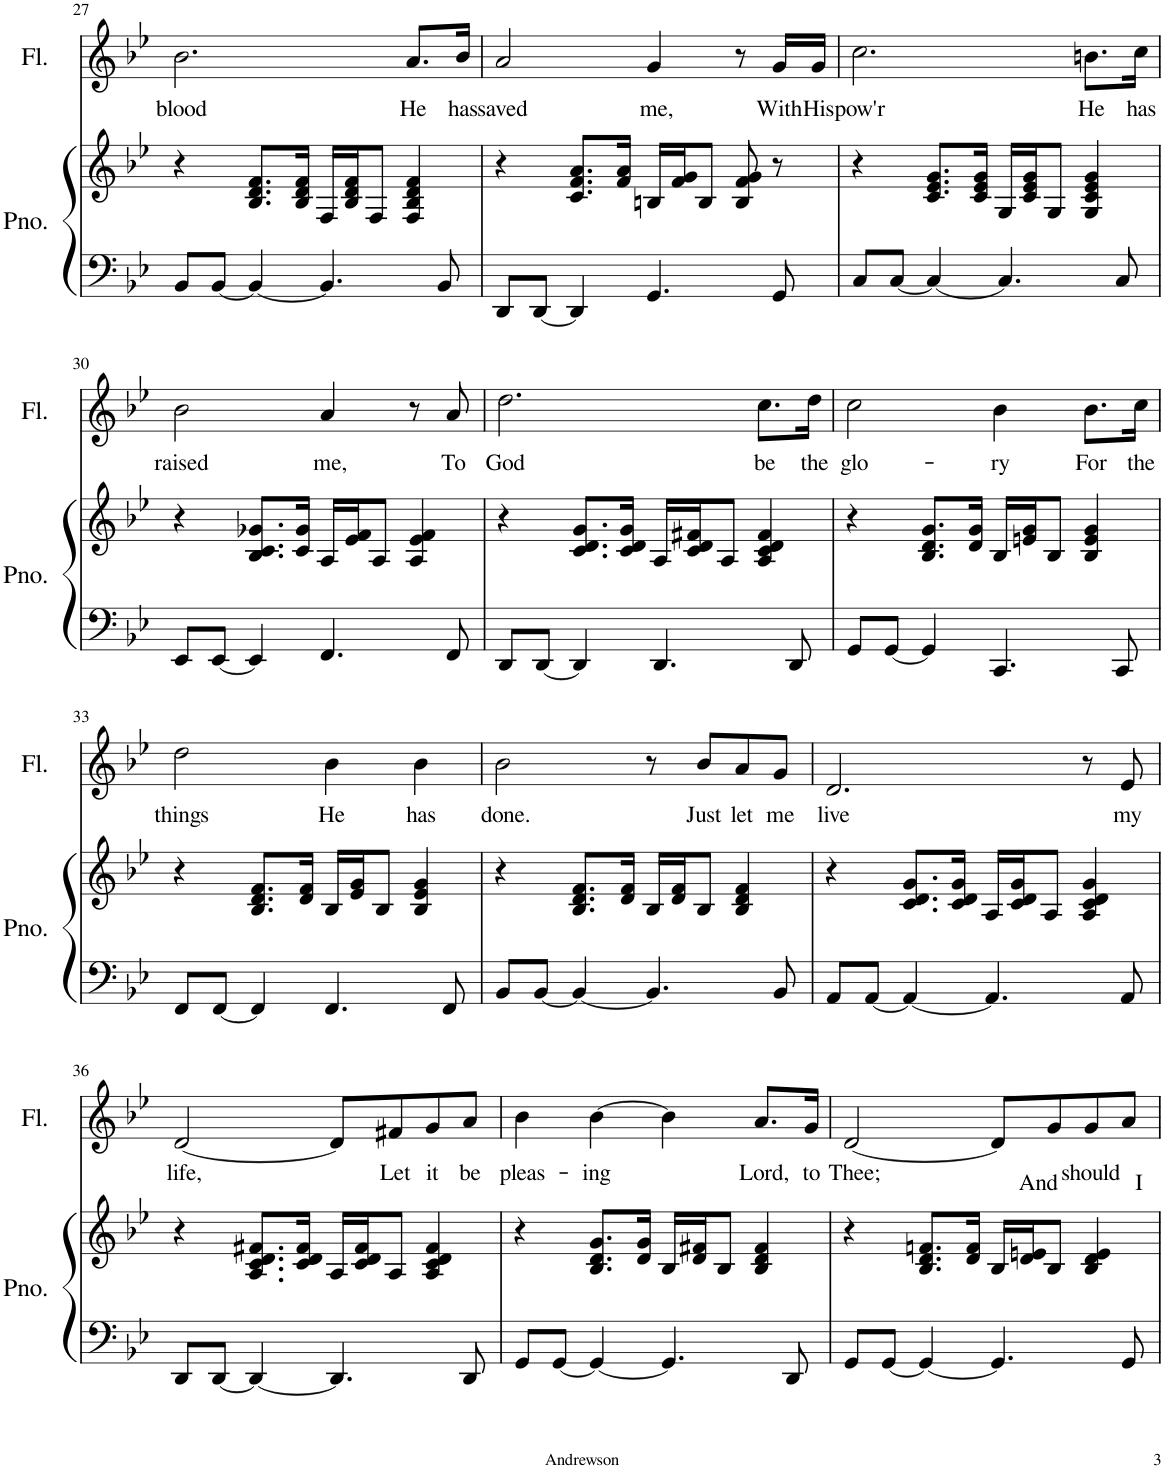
**kern	**kern	**kern	**text
*part2	*part2	*part1	*part1
*staff3	*staff2	*staff1	*staff1
*I"Grand Piano	*	*I"Flute	*
*I'Pno.	*	*I'Fl.	*
!!LO:PB:g=z
*clefF4	*clefG2	*clefG2	*
*k[b-e-]	*k[b-e-]	*k[b-e-]	*
*M4/4	*M4/4	*M4/4	*
*met(c)	*met(c)	*met(c)	*
=27	=27	=27	=27
!	!	!	!LO:LY:b
8BB-/L	4r	2.b-\	blood
[8BB-/J	.	.	.
4BB-/_	8.B-/ 8.d/ 8.f/L	.	.
.	16B-/ 16d/ 16f/Jk	.	.
4.BB-/]	16F/LL	.	.
.	16B-/ 16d/ 16f/J	.	.
.	8F/J	.	.
!	!	!	!LO:LY:b
.	4F/ 4B-/ 4d/ 4f/	8.a/L	He
8BB-/	.	.	.
!	!	!	!LO:LY:b
.	.	16b-/Jk	has
=28	=28	=28	=28
!	!	!	!LO:LY:b
8DD/L	4r	2a/	saved
[8DD/J	.	.	.
4DD/]	8.c/ 8.f/ 8.a/L	.	.
.	16f/ 16a/Jk	.	.
!	!	!	!LO:LY:b
4.GG/	16Bn/LL	4g/	me,
.	16f/ 16g/J	.	.
.	8B/J	.	.
.	8B/ 8f/ 8g/	8r	.
!	!	!	!LO:LY:b
8GG/	8r	16g/LL	With
!	!	!	!LO:LY:b
.	.	16g/JJ	His
=29	=29	=29	=29
!	!	!	!LO:LY:b
8C/L	4r	2.cc\	pow'r
[8C/J	.	.	.
4C/_	8.c/ 8.e-/ 8.g/L	.	.
.	16c/ 16e-/ 16g/Jk	.	.
4.C/]	16G/LL	.	.
.	16c/ 16e-/ 16g/J	.	.
.	8G/J	.	.
!	!	!	!LO:LY:b
.	4G/ 4c/ 4e-/ 4g/	8.bn\L	He
8C/	.	.	.
!	!	!	!LO:LY:b
.	.	16cc\Jk	has
!!LO:LB:g=z
=30	=30	=30	=30
!	!	!	!LO:LY:b
8EE-/L	4r	2b-\	raised
[8EE-/J	.	.	.
4EE-/]	8.B-/ 8.c/ 8.g-X/L	.	.
.	16c/ 16g-/Jk	.	.
!	!	!	!LO:LY:b
4.FF/	16A/LL	4a/	me,
.	16e-/ 16f/J	.	.
.	8A/J	.	.
.	4A/ 4e-/ 4f/	8r	.
!	!	!	!LO:LY:b
8FF/	.	8a/	To
=31	=31	=31	=31
!	!	!	!LO:LY:b
8DD/L	4r	2.dd\	God
[8DD/J	.	.	.
4DD/]	8.c/ 8.d/ 8.g/L	.	.
.	16c/ 16d/ 16g/Jk	.	.
4.DD/	16A/LL	.	.
.	16c/ 16d/ 16f#X/J	.	.
.	8A/J	.	.
!	!	!	!LO:LY:b
.	4A/ 4c/ 4d/ 4f#/	8.cc\L	be
8DD/	.	.	.
!	!	!	!LO:LY:b
.	.	16dd\Jk	the
=32	=32	=32	=32
!	!	!	!LO:LY:b
8GG/L	4r	2cc\	glo-
[8GG/J	.	.	.
4GG/]	8.B-/ 8.d/ 8.g/L	.	.
.	16d/ 16g/Jk	.	.
!	!	!	!LO:LY:b
4.CC/	16B-/LL	4b-\	-ry
.	16en/ 16g/J	.	.
.	8B-/J	.	.
!	!	!	!LO:LY:b
.	4B-/ 4e/ 4g/	8.b-\L	For
8CC/	.	.	.
!	!	!	!LO:LY:b
.	.	16cc\Jk	the
!!LO:LB:g=z
=33	=33	=33	=33
!	!	!	!LO:LY:b
8FF/L	4r	2dd\	things
[8FF/J	.	.	.
4FF/]	8.B-/ 8.d/ 8.f/L	.	.
.	16d/ 16f/Jk	.	.
!	!	!	!LO:LY:b
4.FF/	16B-/LL	4b-\	He
.	16e-/ 16g/J	.	.
.	8B-/J	.	.
!	!	!	!LO:LY:b
.	4B-/ 4e-/ 4g/	4b-\	has
8FF/	.	.	.
=34	=34	=34	=34
!	!	!	!LO:LY:b
8BB-/L	4r	2b-\	done.
[8BB-/J	.	.	.
4BB-/_	8.B-/ 8.d/ 8.f/L	.	.
.	16d/ 16f/Jk	.	.
4.BB-/]	16B-/LL	8r	.
.	16d/ 16f/J	.	.
!	!	!	!LO:LY:b
.	8B-/J	8b-/L	Just
!	!	!	!LO:LY:b
.	4B-/ 4d/ 4f/	8a/	let
!	!	!	!LO:LY:b
8BB-/	.	8g/J	me
=35	=35	=35	=35
!	!	!	!LO:LY:b
8AA/L	4r	2.d/	live
[8AA/J	.	.	.
4AA/_	8.c/ 8.d/ 8.g/L	.	.
.	16c/ 16d/ 16g/Jk	.	.
4.AA/]	16A/LL	.	.
.	16c/ 16d/ 16g/J	.	.
.	8A/J	.	.
.	4A/ 4c/ 4d/ 4g/	8r	.
!	!	!	!LO:LY:b
8AA/	.	8e-/	my
!!LO:LB:g=z
=36	=36	=36	=36
!	!	!	!LO:LY:b
8DD/L	4r	[2d/	life,
[8DD/J	.	.	.
4DD/_	8.A/ 8.c/ 8.d/ 8.f#X/L	.	.
.	16c/ 16d/ 16f#/Jk	.	.
4.DD/]	16A/LL	8d/L]	.
.	16c/ 16d/ 16f#/J	.	.
!	!	!	!LO:LY:b
.	8A/J	8f#X/	Let
!	!	!	!LO:LY:b
.	4A/ 4c/ 4d/ 4f#/	8g/	it
!	!	!	!LO:LY:b
8DD/	.	8a/J	be
=37	=37	=37	=37
!	!	!	!LO:LY:b
8GG/L	4r	4b-\	pleas-
[8GG/J	.	.	.
!	!	!	!LO:LY:b
4GG/_	8.B-/ 8.d/ 8.g/L	[4b-\	-ing
.	16d/ 16g/Jk	.	.
4.GG/]	16B-/LL	4b-\]	.
.	16d/ 16f#X/J	.	.
.	8B-/J	.	.
!	!	!	!LO:LY:b
.	4B-/ 4d/ 4f#/	8.a/L	Lord,
8DD/	.	.	.
!	!	!	!LO:LY:b
.	.	16g/Jk	to
=38	=38	=38	=38
!	!	!	!LO:LY:b
8GG/L	4r	[2d/	Thee;
[8GG/J	.	.	.
4GG/_	8.B-/ 8.d/ 8.fn/L	.	.
.	16d/ 16f/Jk	.	.
4.GG/]	16B-/LL	8d/L]	.
.	16d/ 16en/J	.	.
!	!	!	!LO:LY:b
.	8B-/J	8g/	And
!	!	!	!LO:LY:b
.	4B-/ 4d/ 4e/	8g/	should
!	!	!	!LO:LY:b
8GG/	.	8a/J	I
=	=	=	=
*-	*-	*-	*-
